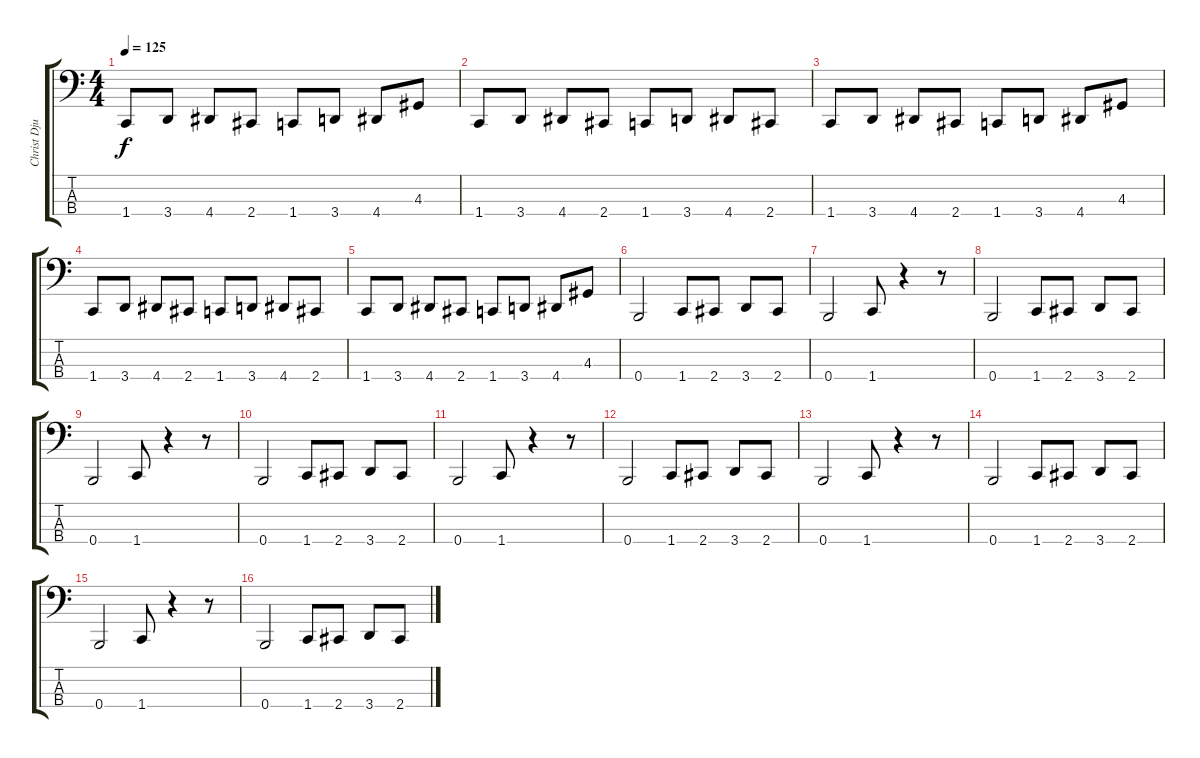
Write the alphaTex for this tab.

\track ("Christ Djurici" "Christ Dju") {instrument electricbassfinger}
\staff {score tabs}
\tuning (D2 A1 E1 B0) {hide}
\ts (4 4)
\tempo 125
\clef f4
\ks c
1.4.8{dy f} 3.4.8 4.4.8 2.4.8 1.4.8 3.4.8 4.4.8 4.3.8 |
1.4.8 3.4.8 4.4.8 2.4.8 1.4.8 3.4.8 4.4.8 2.4.8 |
1.4.8 3.4.8 4.4.8 2.4.8 1.4.8 3.4.8 4.4.8 4.3.8 |
1.4.8 3.4.8 4.4.8 2.4.8 1.4.8 3.4.8 4.4.8 2.4.8 |
1.4.8 3.4.8 4.4.8 2.4.8 1.4.8 3.4.8 4.4.8 4.3.8 |
0.4.2 1.4.8 2.4.8 3.4.8 2.4.8 |
0.4.2 1.4.8 r.4 r.8 |
0.4.2 1.4.8 2.4.8 3.4.8 2.4.8 |
0.4.2 1.4.8 r.4 r.8 |
0.4.2 1.4.8 2.4.8 3.4.8 2.4.8 |
0.4.2 1.4.8 r.4 r.8 |
0.4.2 1.4.8 2.4.8 3.4.8 2.4.8 |
0.4.2 1.4.8 r.4 r.8 |
0.4.2 1.4.8 2.4.8 3.4.8 2.4.8 |
0.4.2 1.4.8 r.4 r.8 |
0.4.2 1.4.8 2.4.8 3.4.8 2.4.8
